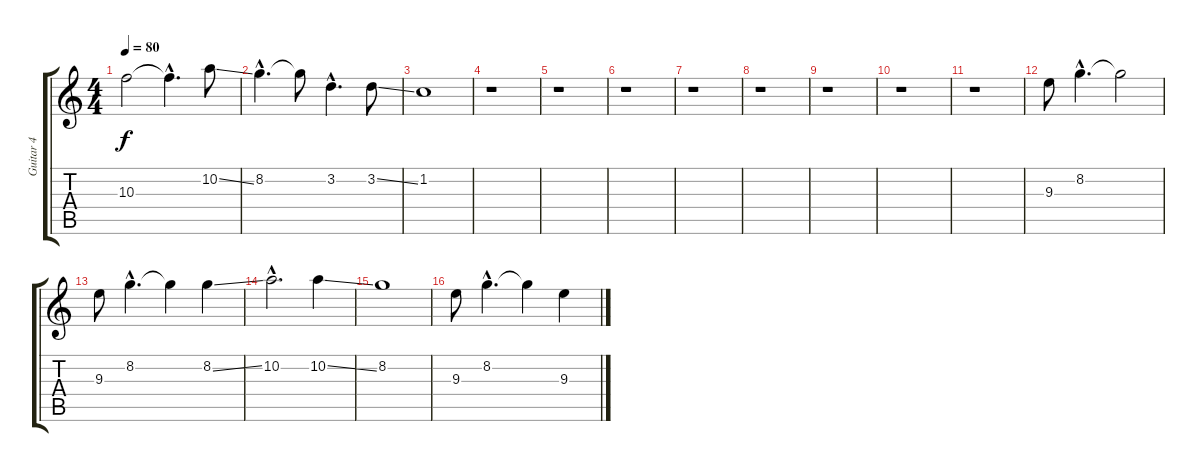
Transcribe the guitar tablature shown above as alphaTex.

\track ("Guitar 4" "Guitar 4") {instrument distortionguitar}
\staff {score tabs}
\tuning (E4 B3 G3 D3 A2 E2) {hide}
\ts (4 4)
\tempo 80
\clef g2
\ks c
10.3.2{dy f} 10.3{hac t}.4{d} 10.2{ss}.8 |
8.2{hac}.4{d} 8.2{t}.8 3.2{hac}.4{d} 3.2{ss}.8 |
1.2.1 |
r.1 |
r.1 |
r.1 |
r.1 |
r.1 |
r.1 |
r.1 |
r.1 |
9.3.8 8.2{hac}.4{d} 8.2{t}.2 |
9.3.8 8.2{hac}.4{d} 8.2{t}.4 8.2{ss}.4 |
10.2{hac}.2{d} 10.2{ss}.4 |
8.2.1 |
9.3.8 8.2{hac}.4{d} 8.2{t}.4 9.3{ss}.4
